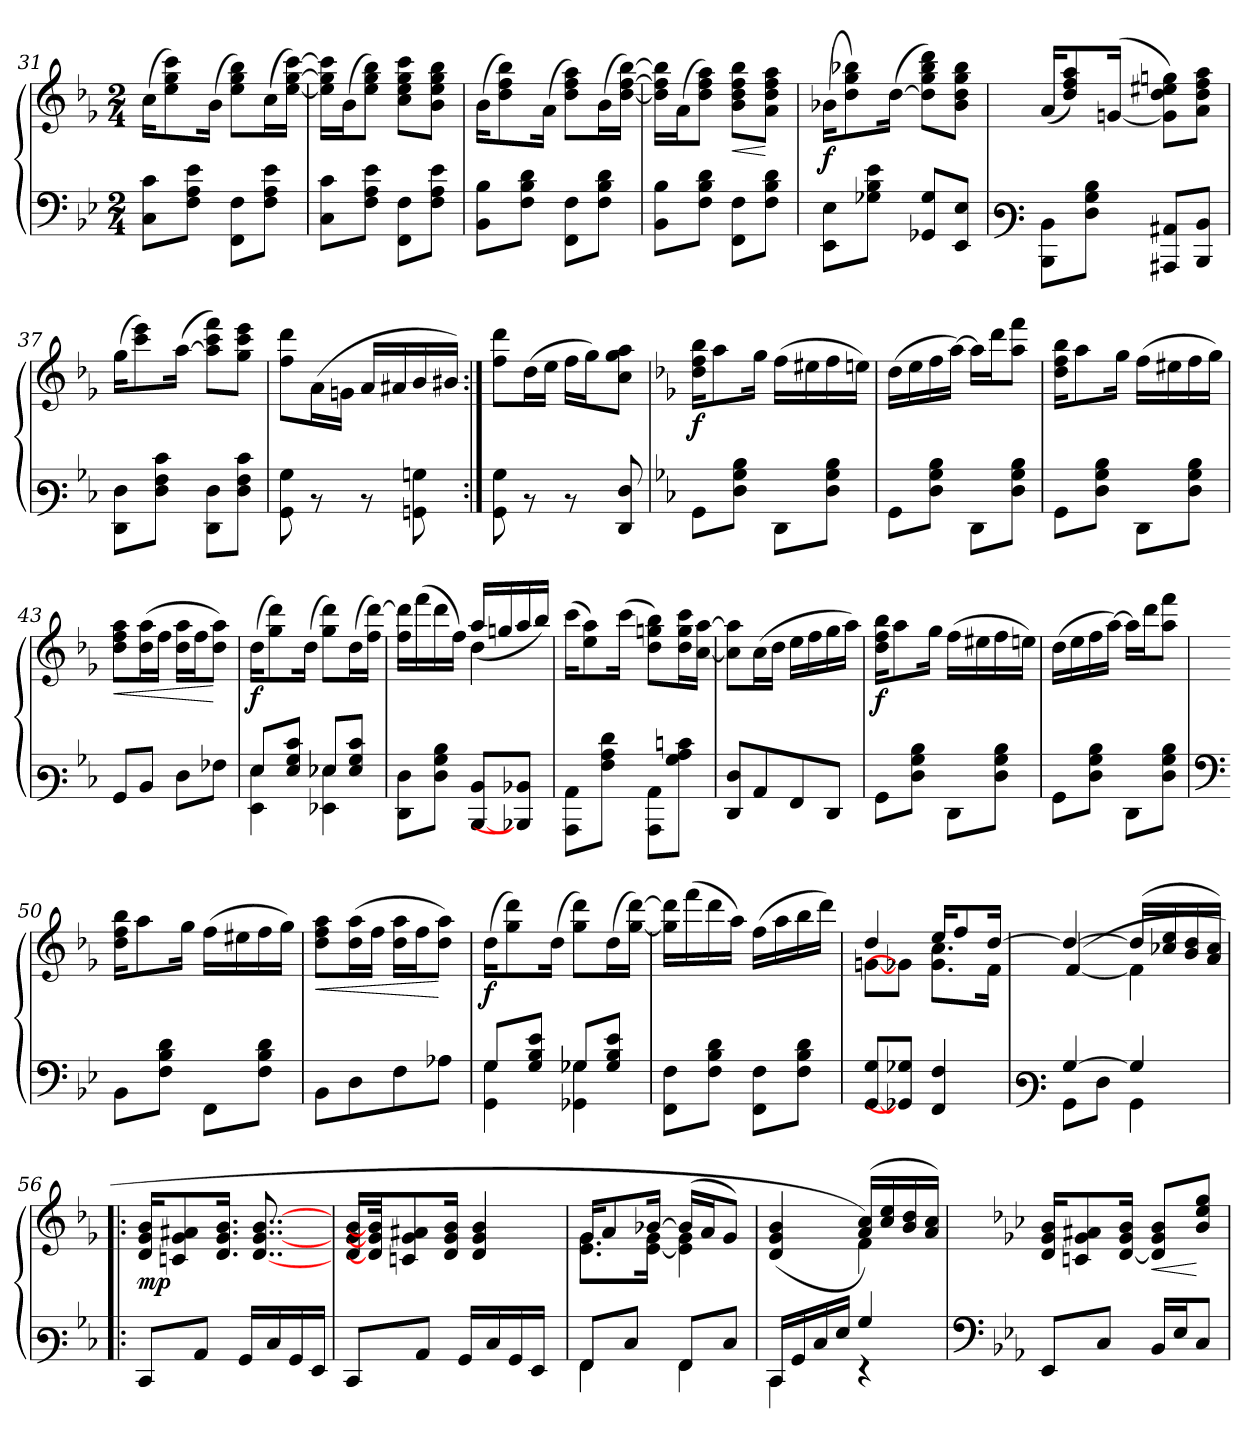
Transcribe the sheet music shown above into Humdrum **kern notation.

**kern	**kern	**dynam
*part1	*part1	*part1
*staff2	*staff1	*staff1/2
!!LO:LB:g=z
*clefF4	*clefG3	*
*k[b-e-]	*k[b-e-]	*
*M2/4	*M2/4	*
=31	=31	=31
8C\ 8c\L	(>16a\KL	.
.	8cc\ 8ee-\ 8aa\)	.
8F\ 8A\ 8e-\J	.	.
.	(>16g\Jk	.
8FF\ 8F\L	8cc\ 8ee-\ 8gg\L)	.
8F\ 8A\ 8e-\J	(>16a\L	.
.	[<16cc\ [>16ee-\ [>16aa\JJ)	.
=32	=32	=32
8C\ 8c\L	16cc\] 16ee-\] 16aa\]LL	.
.	(>16g\J	.
8F\ 8A\ 8e-\J	8cc\ 8ee-\ 8gg\J)	.
8FF\ 8F\L	8a\ 8cc\ 8ee-\ 8aa\L	.
8F\ 8A\ 8e-\J	8g\ 8cc\ 8ee-\ 8gg\J	.
=33	=33	=33
8BB-\ 8B-\L	(>16g\KL	.
.	8b-\ 8dd\ 8gg\)	.
8F\ 8B-\ 8d\J	.	.
.	(>16f\Jk	.
8FF\ 8F\L	8b-\ 8dd\ 8ff\L)	.
8F\ 8B-\ 8d\J	(>16g\L	.
.	[<16b-\ [>16dd\ [>16gg\JJ)	.
=34	=34	=34
8BB-\ 8B-\L	16b-\] 16dd\] 16gg\]LL	.
.	(>16f\J	.
8F\ 8B-\ 8d\J	8b-\ 8dd\ 8ff\J)	.
!	!	!LO:HP:b
8FF\ 8F\L	8g\ 8b-\ 8dd\ 8gg\L	<
8F\ 8B-\ 8d\J	8f\ 8b-\ 8dd\ 8ff\J	[
=35	=35	=35
!	!	!LO:DY:b
8EE-\ 8E-\L	(>16g-X\KL	f
.	8b-\ 8ee-\ 8gg-X\)	.
8G-X\ 8B-\ 8e-\J	.	.
.	(>[>16b-\Jk	.
8GG-X/ 8G-/L	8b-\] 8ee-\ 8gg-\ 8bb-\L)	.
8EE-/ 8E-/J	8g-\ 8b-\ 8ee-\ 8gg-\J	.
!!LO:LB:g=z
=36	=36	=36
*clefF3	*	*
8DD\ 8D\L	(<16f/KL	.
.	8b-/ 8dd/ 8ff/)	.
8F\ 8B-\ 8d\J	.	.
.	(>[<16en/Jk	.
8CC#X/ 8C#X/L	8e\] 8b-\ 8cc#\ 8ee\L)	.
8DD/ 8D/J	8f\ 8b-\ 8dd\ 8ff\J	.
=37	=37	=37
8FF\ 8F\L	(>16ee-\KL	.
.	8aa\ 8ccc\)	.
8F\ 8A\ 8e-\J	.	.
.	(>[>16ff\Jk	.
8FF\ 8F\L	8ff\] 8aa\ 8ddd\L)	.
8F\ 8A\ 8e-\J	8ee-\ 8aa\ 8ccc\J	.
=38	=38	=38
8BB-\ 8B-\	8dd\ 8bb-\L	.
8rD	(>16f\L	.
.	16en\JJ	.
8rD	16f/LL	.
.	16f#X/	.
8BBn\ 8Bn\	16g/	.
.	16g#X/JJ)	.
=39:|!	=39:|!	=39:|!
8BB-\ 8B-\	8dd\ 8bb-\L	.
8rD	(>16b-\L	.
.	16cc\JJ	.
8rD	16dd\LL	.
.	16ee-\J)	.
8FF/ 8F/	8a\ 8ee-\ 8ff\J	.
!!LO:PB:g=z
=40	=40	=40
*k[b-e-]	*k[b-e-]	*
!	!	!LO:DY:b
8BB-\L	16b-\ 16dd\ 16gg\KL	f
.	8ff\	.
8F\ 8B-\ 8d\J	.	.
.	16ee-\Jk	.
8FF\L	(>16dd\LL	.
.	16cc#X\	.
8F\ 8B-\ 8d\J	16dd\	.
.	16ccn\JJ)	.
=41	=41	=41
8BB-\L	(>16b-\LL	.
.	16cc\	.
8F\ 8B-\ 8d\J	16dd\	.
.	[>16ff\JJ)	.
8FF\L	16ff\LL]	.
.	16bb-\J	.
8F\ 8B-\ 8d\J	8ff\ 8ddd\J	.
=42	=42	=42
8BB-\L	16b-\ 16dd\ 16gg\KL	.
.	8ff\	.
8F\ 8B-\ 8d\J	.	.
.	16ee-\Jk	.
8FF\L	(>16dd\LL	.
.	16cc#X\	.
8F\ 8B-\ 8d\J	16dd\	.
.	16ee-\JJ)	.
=43	=43	=43
!	!	!LO:HP:b
8BB-/L	8b-\ 8dd\ 8ff\L	<
8D/J	(>16b-\ 16ff\L	.
.	16dd\JJ	.
8F\L	16b-\ 16ff\LL	.
.	16dd\J	.
8A-X\J	8b-\ 8ff\J)	[
=44	=44	=44
*^	*	*
!	!	!	!LO:DY:b
8G/L	4GG\ 4G\	(>16b-\KL	f
.	.	8ee-\ 8bb-\)	.
8G/ 8B-/ 8e-/J	.	.	.
.	.	(>16b-\Jk	.
8G-X/L	4GG-X\ 4G-X\	8ee-\ 8bb-\L)	.
8G-/ 8B-/ 8e-/J	.	(>16b-\L	.
.	.	16dd\ [>16bb-\JJ)	.
*v	*v	*	*
!!LO:LB:g=z
=45	=45	=45
*	*^	*
8FF\ 8F\L	(<16dd\ 16bb-\]LL	4ryy	.
.	(>16ddd\	.	.
8F\ 8B-\ 8d\J	16bb-\	.	.
.	16dd\JJ)	.	.
[<8DD/ 8D/L	4b-\	(>16ff/LL	.
.	.	16een/	.
8DD-X/] 8D-X/J	.	16ff/	.
.	.	16gg/JJ)	.
*	*v	*v	*
=46	=46	=46
8CC\ 8C\L	(>16aa\KL	.
.	8cc\ 8ff\)	.
8A\ 8c\ 8f\J	.	.
.	(>16aa\Jk	.
8CC\ 8C\L	8b-\ 8een\ 8gg\L)	.
8B-\ 8c\ 8en\J	16b-\ 16ee\ 16aa\L	.
.	[<16a\ [>16ff\JJ	.
=47	=47	=47
8FF/ 8F/L	8a\] 8ff\]L	.
8C/	(>16a\L	.
.	16b-\JJ	.
8AA/	16cc\LL	.
.	16dd\	.
8FF/J	16ee-\	.
.	16ff\JJ)	.
=48	=48	=48
!	!	!LO:DY:b
8BB-\L	16b-\ 16dd\ 16gg\KL	f
.	8ff\	.
8F\ 8B-\ 8d\J	.	.
.	16ee-\Jk	.
8FF\L	(>16dd\LL	.
.	16cc#X\	.
8F\ 8B-\ 8d\J	16dd\	.
.	16ccn\JJ)	.
=49	=49	=49
8BB-\L	(>16b-\LL	.
.	16cc\	.
8F\ 8B-\ 8d\J	16dd\	.
.	[>16ff\JJ)	.
8FF\L	16ff\LL]	.
.	16bb-\J	.
8F\ 8B-\ 8d\J	8ff\ 8ddd\J	.
!!LO:LB:g=z
=50	=50	=50
*clefF4	*	*
8BB-\L	16b-\ 16dd\ 16gg\KL	.
.	8ff\	.
8F\ 8B-\ 8d\J	.	.
.	16ee-\Jk	.
8FF\L	(>16dd\LL	.
.	16cc#X\	.
8F\ 8B-\ 8d\J	16dd\	.
.	16ee-\JJ)	.
=51	=51	=51
!	!	!LO:HP:b
8BB-\L	8b-\ 8dd\ 8ff\L	<
8D\	(>16b-\ 16ff\L	.
.	16dd\JJ	.
8F\	16b-\ 16ff\LL	.
.	16dd\J	.
8A-X\J	8b-\ 8ff\J)	[
=52	=52	=52
*^	*	*
!	!	!	!LO:DY:b
8G/L	4GG\ 4G\	(>16b-\KL	f
.	.	8ee-\ 8bb-\)	.
8G/ 8B-/ 8e-/J	.	.	.
.	.	(>16b-\Jk	.
8G-X/L	4GG-X\ 4G-X\	8ee-\ 8bb-\L)	.
8G-/ 8B-/ 8e-/J	.	(>16b-\L	.
.	.	[<16ee-\ [>16bb-\JJ)	.
*v	*v	*	*
=53	=53	=53
8FF\ 8F\L	16ee-\] 16bb-\]LL	.
.	(>16ddd\	.
8F\ 8B-\ 8d\J	16bb-\	.
.	16ff\JJ)	.
8FF\ 8F\L	(>16dd\LL	.
.	16ff\	.
8F\ 8B-\ 8d\J	16gg\	.
.	16bb-\JJ)	.
=54	=54	=54
*	*^	*
[<8GG/ 8G/L	4b-/	[<8en\L	.
8GG-X/] 8G-X/J	.	8e-X\J]	.
4FF/ 4F/	16cc/KL	8.e-\ 8.a\L	.
.	8dd/	.	.
.	[>16b-/Jk	16d\Jk	.
!!LO:LB:g=z	!!
=55	=55	=55	=55
*clefF3	*	*	*
*^	*	*	*
[>4B-/	8BB-\L	4b-/_>	(<[<4d/	.
.	8F\J	.	.	.
4B-/]	4BB-\	(>16b-/LL]	4d\]	.
.	.	16a-X/ 16cc/	.	.
.	.	16g/ 16b-/	.	.
.	.	16f/ 16a-/JJ)	.	.
*v	*v	*	*	*
*	*v	*v	*
=56!|:	=56!|:	=56!|:
!	!	!LO:DY:b
8EE-/L	16B-/ 16e-/ 16g/KL	mp
.	8An/ 8e-/ 8f#X/	.
8C/J	.	.
.	16.B-/ 16.e-/ 16.g/Jk	.
16BB-/LL	.	.
.	[8..B-/ [8..e-/ [8..g/	.
16E-/	.	.
16BB-/	.	.
16GG/JJ	.	.
=57	=57	=57
8EE-/L	16B-/ 16e-/ 16g/KL	.
.	32B-/] 32e-/] 32g/]	.
.	8An/ 8e-/ 8f#X/	.
8C/J	.	.
.	16B-/ 16e-/ 16g/Jk	.
16BB-/LL	.	.
.	4B-/ 4e-/ 4g/	.
16E-/	.	.
16BB-/	.	.
16GG/JJ	.	.
32ryy	.	.
=58	=58	=58
*^	*^	*
8AA/L	4AA\	16e-/KL	8.c\ 8.e-\L	.
.	.	8f/	.	.
8E-/J	.	.	.	.
.	.	[>16g-X/Jk	[<16c\ 16e-\Jk	.
8AA/L	4AA\	(>16g-/LL]	4c\] 4e-\	.
.	.	16f/J	.	.
8E-/J	.	8e-/J)	.	.
=59	=59	=59	=59	=59
16EE-/LL	4EE-\	(<(>4B-/ 4e-/ 4g/	4ryy	.
16BB-/	.	.	.	.
16E-/	.	.	.	.
16G/JJ	.	.	.	.
4B-/	4rGG	(>16f/ 16a/LL)	4d\)	.
.	.	16a/ 16cc/	.	.
.	.	16g/ 16b-/	.	.
.	.	16f/ 16a/JJ)	.	.
*v	*v	*	*	*
*	*v	*v	*
!!LO:LB:g=z
=60	=60	=60
*clefF4	*	*
*k[b-e-a-]	*k[b-e-a-]	*
8EE-/L	16B-/ 16e-/ 16g/KL	.
.	8An/ 8e-/ 8f#X/	.
8C/J	.	.
.	[<16B-/ 16e-/ 16g/Jk	.
!	!	!LO:HP:b
16BB-/LL	8B-/] 8e-/ 8g/L	<
16E-/J	.	.
8C/J	8g/ 8cc/ 8ee-/J	[
=	=	=
*-	*-	*-
